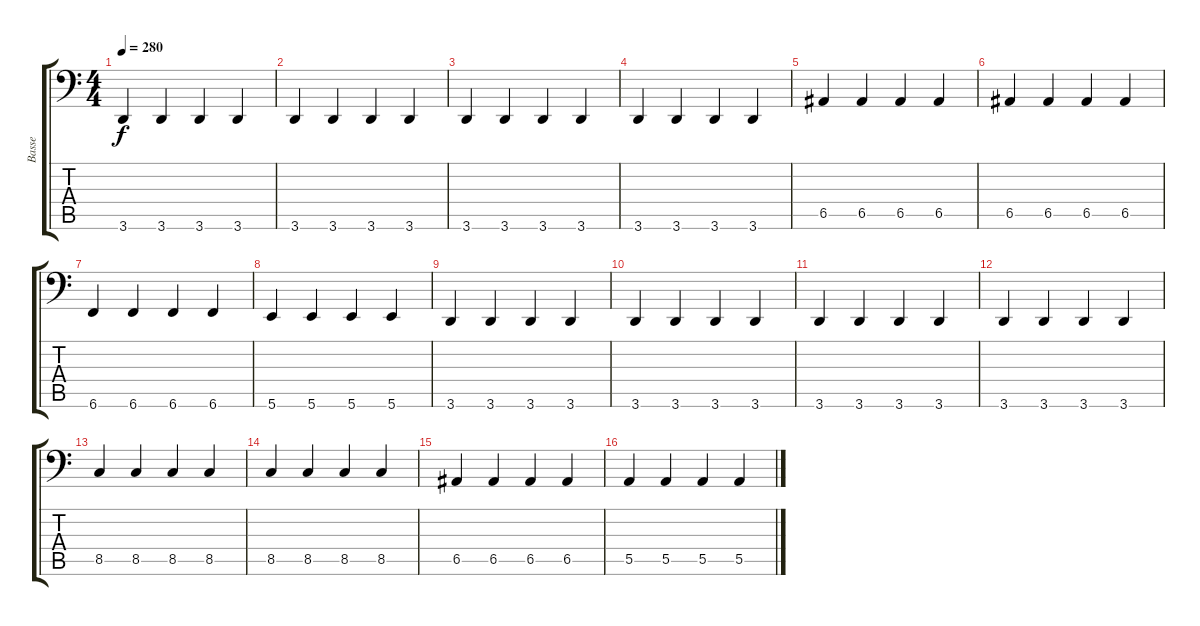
\track ("Basse" "Basse") {instrument electricbassfinger}
\staff {score tabs}
\tuning (C3 G2 D2 A1 E1 B0) {hide}
\ts (4 4)
\tempo 280
\clef f4
\ks c
3.6.4{dy f} 3.6.4 3.6.4 3.6.4 |
3.6.4 3.6.4 3.6.4 3.6.4 |
3.6.4 3.6.4 3.6.4 3.6.4 |
3.6.4 3.6.4 3.6.4 3.6.4 |
6.5.4 6.5.4 6.5.4 6.5.4 |
6.5.4 6.5.4 6.5.4 6.5.4 |
6.6.4 6.6.4 6.6.4 6.6.4 |
5.6.4 5.6.4 5.6.4 5.6.4 |
3.6.4 3.6.4 3.6.4 3.6.4 |
3.6.4 3.6.4 3.6.4 3.6.4 |
3.6.4 3.6.4 3.6.4 3.6.4 |
3.6.4 3.6.4 3.6.4 3.6.4 |
8.5.4 8.5.4 8.5.4 8.5.4 |
8.5.4 8.5.4 8.5.4 8.5.4 |
6.5.4 6.5.4 6.5.4 6.5.4 |
5.5.4 5.5.4 5.5.4 5.5.4
